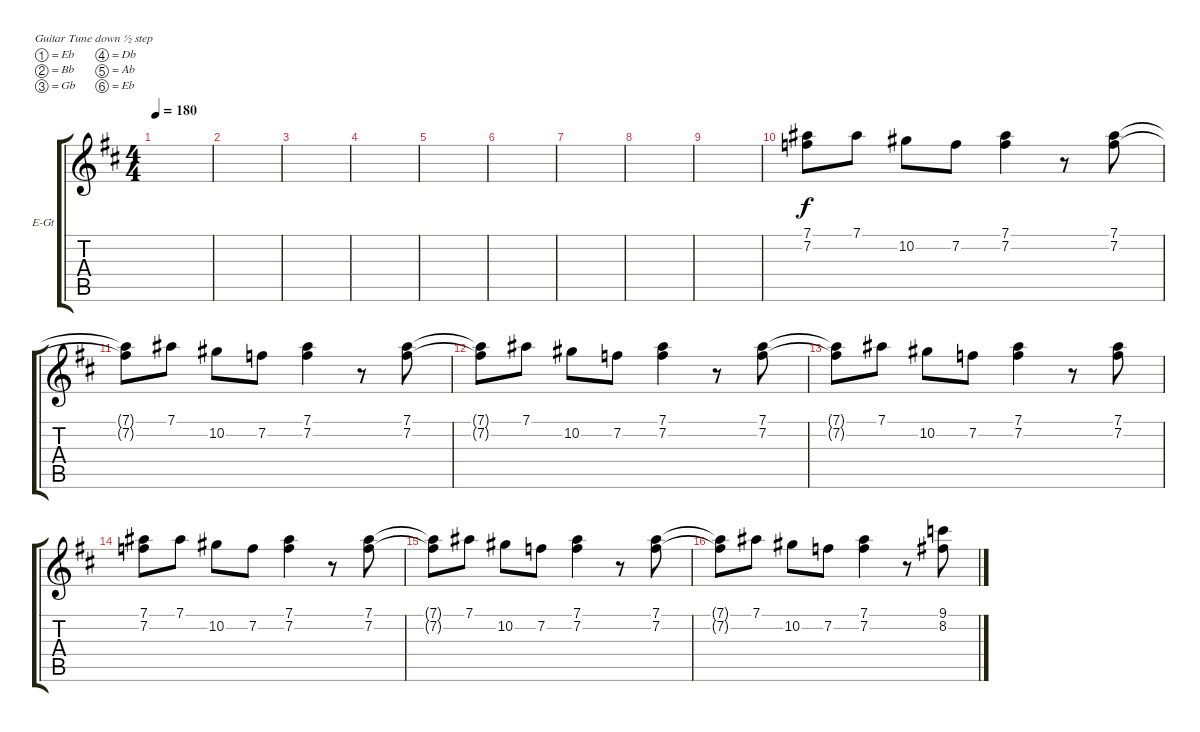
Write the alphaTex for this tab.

\defaultSystemsLayout 4
\bracketExtendMode groupsimilarinstruments
\firstSystemTrackNameOrientation horizontal
\otherSystemsTrackNameOrientation horizontal
\track ("Solo Guitar" "E-Gt") {instrument distortionguitar}
\staff {score tabs}
\tuning (Eb4 Bb3 Gb3 Db3 Ab2 Eb2)
\ts (4 4)
\tempo 180
\clef g2
\ks bminor
|
|
|
|
|
|
|
|
|
(7.2 7.1).8 7.1.8 10.2.8 7.2.8 (7.1 7.2).4 r.8 (7.1 7.2).8 |
(7.2{t} 7.1{t}).8 7.1.8 10.2.8 7.2.8 (7.1 7.2).4 r.8 (7.1 7.2).8 |
(7.2{t} 7.1{t}).8 7.1.8 10.2.8 7.2.8 (7.1 7.2).4 r.8 (7.1 7.2).8 |
(7.2{t} 7.1{t}).8 7.1.8 10.2.8 7.2.8 (7.1 7.2).4 r.8 (7.1 7.2).8 |
(7.2 7.1).8 7.1.8 10.2.8 7.2.8 (7.1 7.2).4 r.8 (7.1 7.2).8 |
(7.2{t} 7.1{t}).8 7.1.8 10.2.8 7.2.8 (7.1 7.2).4 r.8 (7.1 7.2).8 |
(7.2{t} 7.1{t}).8 7.1.8 10.2.8 7.2.8 (7.1 7.2).4 r.8 (9.1 8.2).8
